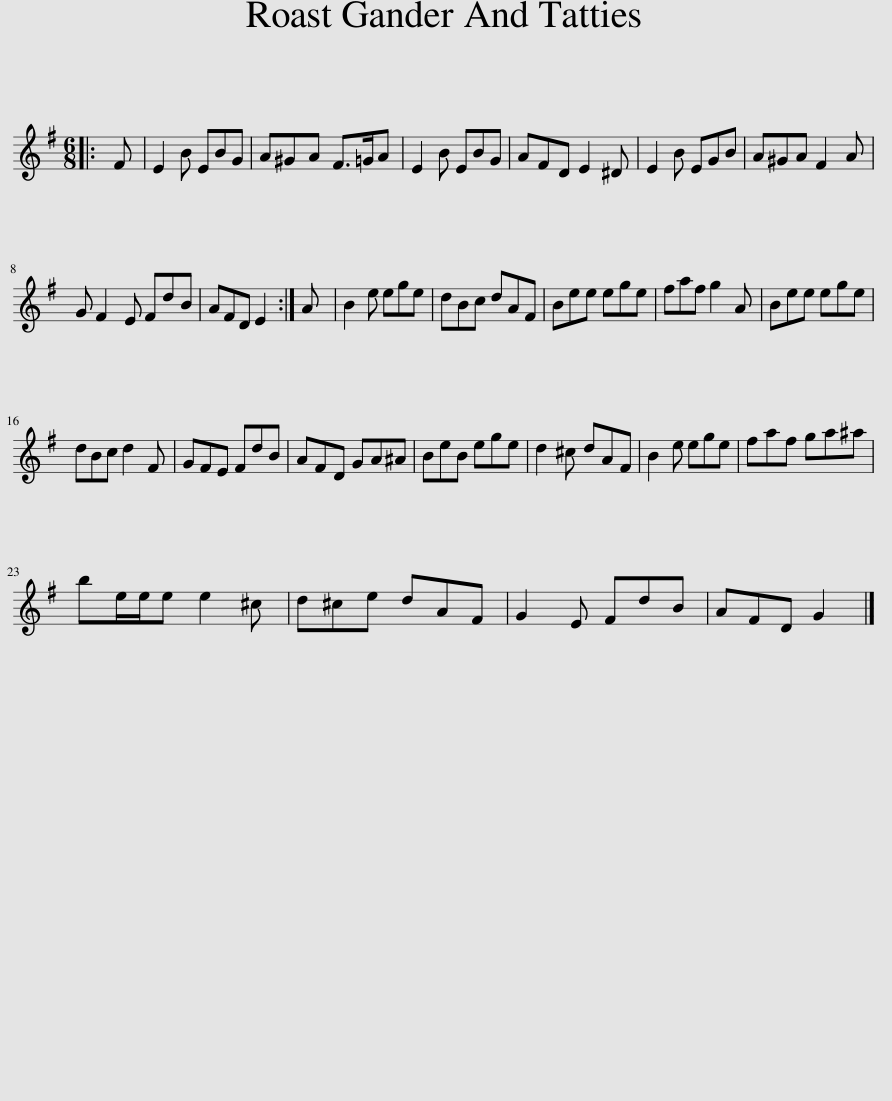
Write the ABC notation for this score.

X:1
L:1/8
M:6/8
I:linebreak $
K:Emin
V:1 treble
V:1
|: F | E2 B EBG | A^GA F>=GA | E2 B EBG | AFD E2 ^D | %5
 E2 B EGB | A^GA F2 A |$ G F2 E FdB | AFD E2 :| A | %10
 B2 e ege | dBc dAF | Bee ege | faf g2 A | Bee ege |$ %15
 dBc d2 F | GFE FdB | AFD GA^A | BeB ege | d2 ^c dAF | %20
 B2 e ege | faf ga^a |$ be/e/e e2 ^c | d^ce dAF | G2 E FdB | %25
 AFD G2 |] %26
